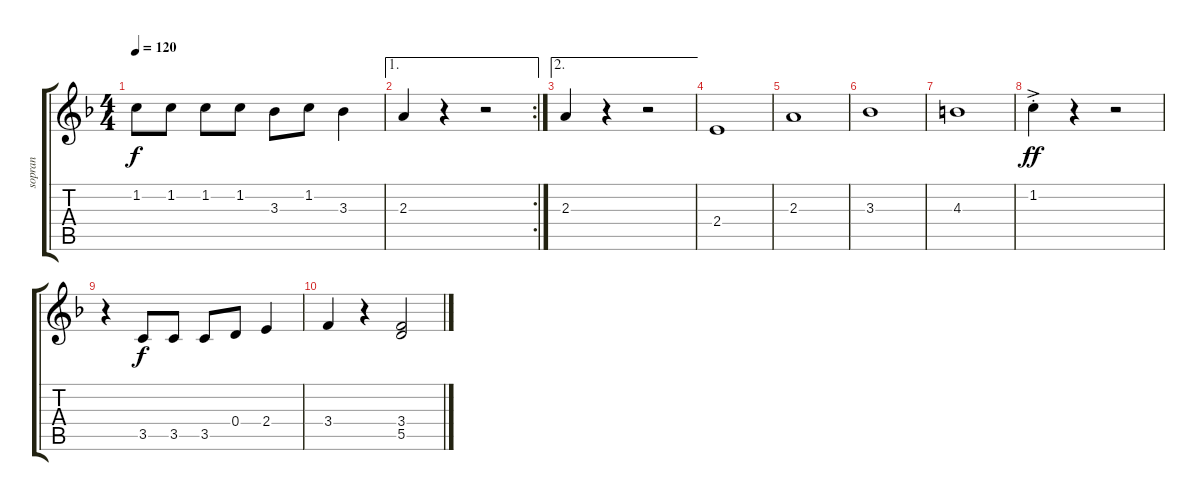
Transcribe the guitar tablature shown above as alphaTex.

\track ("sopran" "sopran") {instrument acousticguitarsteel}
\staff {score tabs}
\tuning (E4 B3 G3 D3 A2 E2) {hide}
\ts (4 4)
\tempo 120
\clef g2
\ks f
1.2.8{dy f} 1.2.8 1.2.8 1.2.8 3.3.8 1.2.8 3.3.4 |
\ae 1
\rc 2
2.3.4 r.4 r.2 |
\ae 2
2.3.4 r.4 r.2{volume 4} |
2.4.1{volume 13} |
2.3.1 |
3.3.1 |
4.3.1 |
1.2{ac st}.4{dy ff} r.4 r.2 |
r.4 3.5.8{dy f} 3.5.8 3.5.8 0.4.8 2.4.4 |
3.4.4 r.4 (3.4 5.5).2
